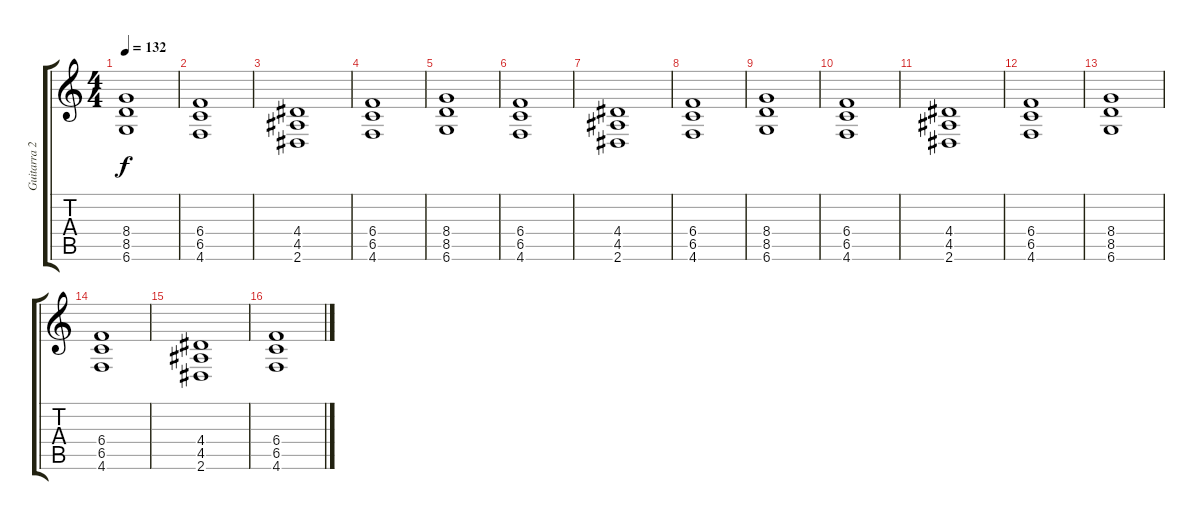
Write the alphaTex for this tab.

\track ("Guitarra 2" "Guitarra 2") {instrument overdrivenguitar}
\staff {score tabs}
\tuning (Db4 Ab3 E3 B2 Gb2 Db2) {hide}
\ts (4 4)
\tempo 132
\clef g2
\ks c
(8.4 8.5 6.6).1{dy f} |
(6.4 6.5 4.6).1 |
(4.4 4.5 2.6).1 |
(6.4 6.5 4.6).1 |
(8.4 8.5 6.6).1 |
(6.4 6.5 4.6).1 |
(4.4 4.5 2.6).1 |
(6.4 6.5 4.6).1 |
(8.4 8.5 6.6).1 |
(6.4 6.5 4.6).1 |
(4.4 4.5 2.6).1 |
(6.4 6.5 4.6).1 |
(8.4 8.5 6.6).1 |
(6.4 6.5 4.6).1 |
(4.4 4.5 2.6).1 |
(6.4 6.5 4.6).1
